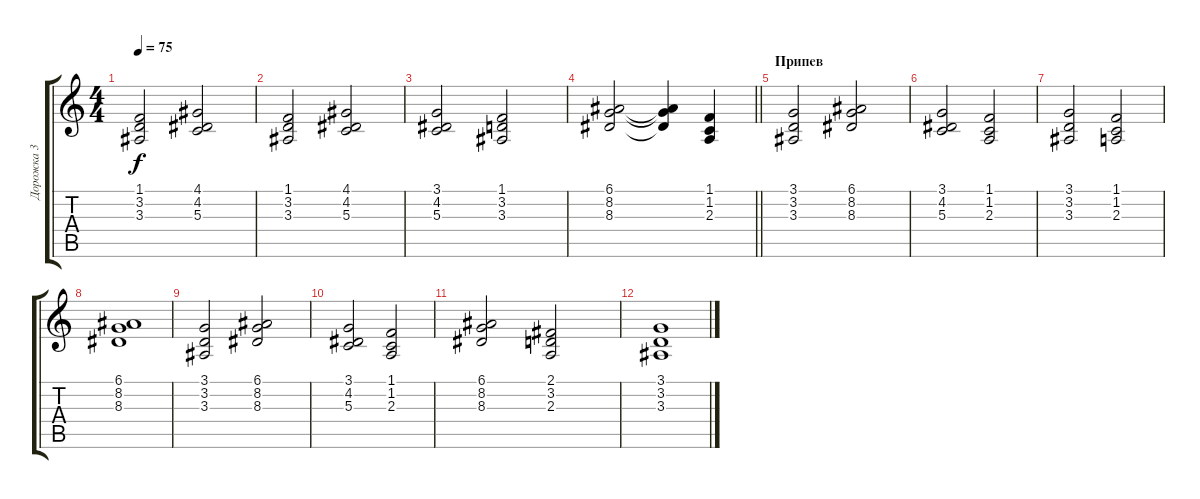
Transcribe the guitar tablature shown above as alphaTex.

\track ("Дорожка 3" "Дорожка 3") {instrument synthstrings1}
\staff {score tabs}
\tuning (E4 B3 G3 D3 A2 E2) {hide}
\ts (4 4)
\tempo 75
\clef g2
\ks c
(1.1 3.2 3.3).2{dy f} (4.1 4.2 5.3).2 |
(1.1 3.2 3.3).2 (4.1 4.2 5.3).2 |
(3.1 4.2 5.3).2 (1.1 3.2 3.3).2 |
\barLineRight lightlight
(6.1 8.2 8.3).2 (6.1{t} 8.2{t} 8.3{t}).4 (1.1 1.2 2.3).4 |
\section ("" "Припев")
(3.1 3.2 3.3).2 (6.1 8.2 8.3).2 |
(3.1 4.2 5.3).2 (1.1 1.2 2.3).2 |
(3.1 3.2 3.3).2 (1.1 1.2 2.3).2 |
(6.1 8.2 8.3).1 |
(3.1 3.2 3.3).2 (6.1 8.2 8.3).2 |
(3.1 4.2 5.3).2 (1.1 1.2 2.3).2 |
(6.1 8.2 8.3).2 (2.1 3.2 2.3).2 |
(3.1 3.2 3.3).1
